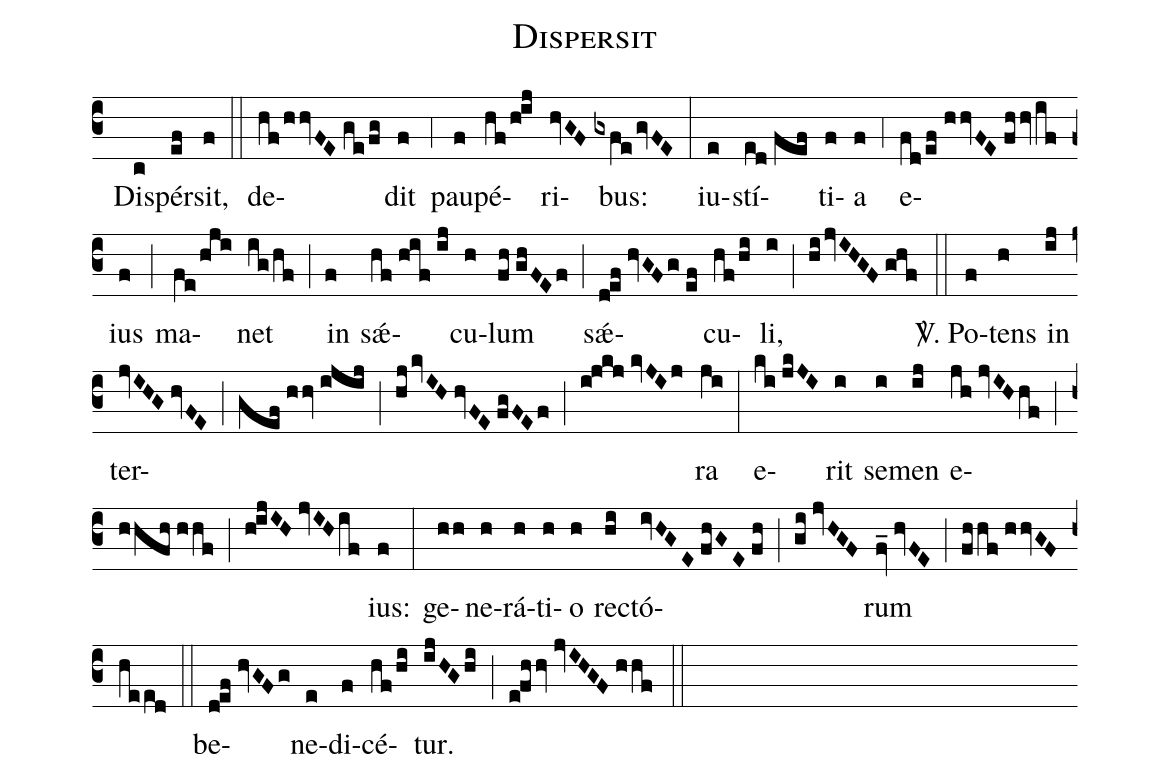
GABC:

name:Dispersit;
mode:II;
office-part:Responsoria;
%%
(c3) () Di(c)spér(ef)sit,(f) (::) de(hf/hhvFE//ge/fg)dit(f) (,4) pau(f)pé(hf/h!ij)ri(hvGF)bus:(gxfe/gvFE) (:) iu(e)stí(ed//fef)ti(f)a(f) (,4) e(fd/ef//hhvFE//fhhv/if)ius(f) (;) ma(fe/hji)net(ig/hf) (;) in(f) s{<sp>'ae</sp>}(hf//hif//ij)cu(h)lum(fh//ghFEf) (;) s{<sp>'ae</sp>}(d!ef//hvGFg//ef)cu(hf/hi)li,(i) (;) (hi/jvIHGF//ghf) (::) <sp>V/</sp>. Po(f)tens(h) in(ij) ter(jvIHG//hvFE)(;)(gef//hhv//ijij)(;)(hj/kvIH//hvFE//fgFEf)(;)(i!jkj//kvJIj)ra(ji) (:) e(ki//jkJI)rit(i) se(i)men(ij) e(jh//jvIH/hf)(;)(hhfh//hhf)(;)(h!ijIH//jvIH/if)ius:(f) (:) ge(hh)ne(h)rá(h)ti(h)o(h) re(hi)ctó(ivHGE//fhGE//fh)(;)(gi//jvHGF)rum(fv_//hvFE) (;) (fhhf//hhvGF//heed) (::) be(d!ef//hvGFg)ne(e)di(f)cé(hf/hi)tur.(ijHGhi) (;) (e!fhhv//jvIHGF//hhf) (::)
